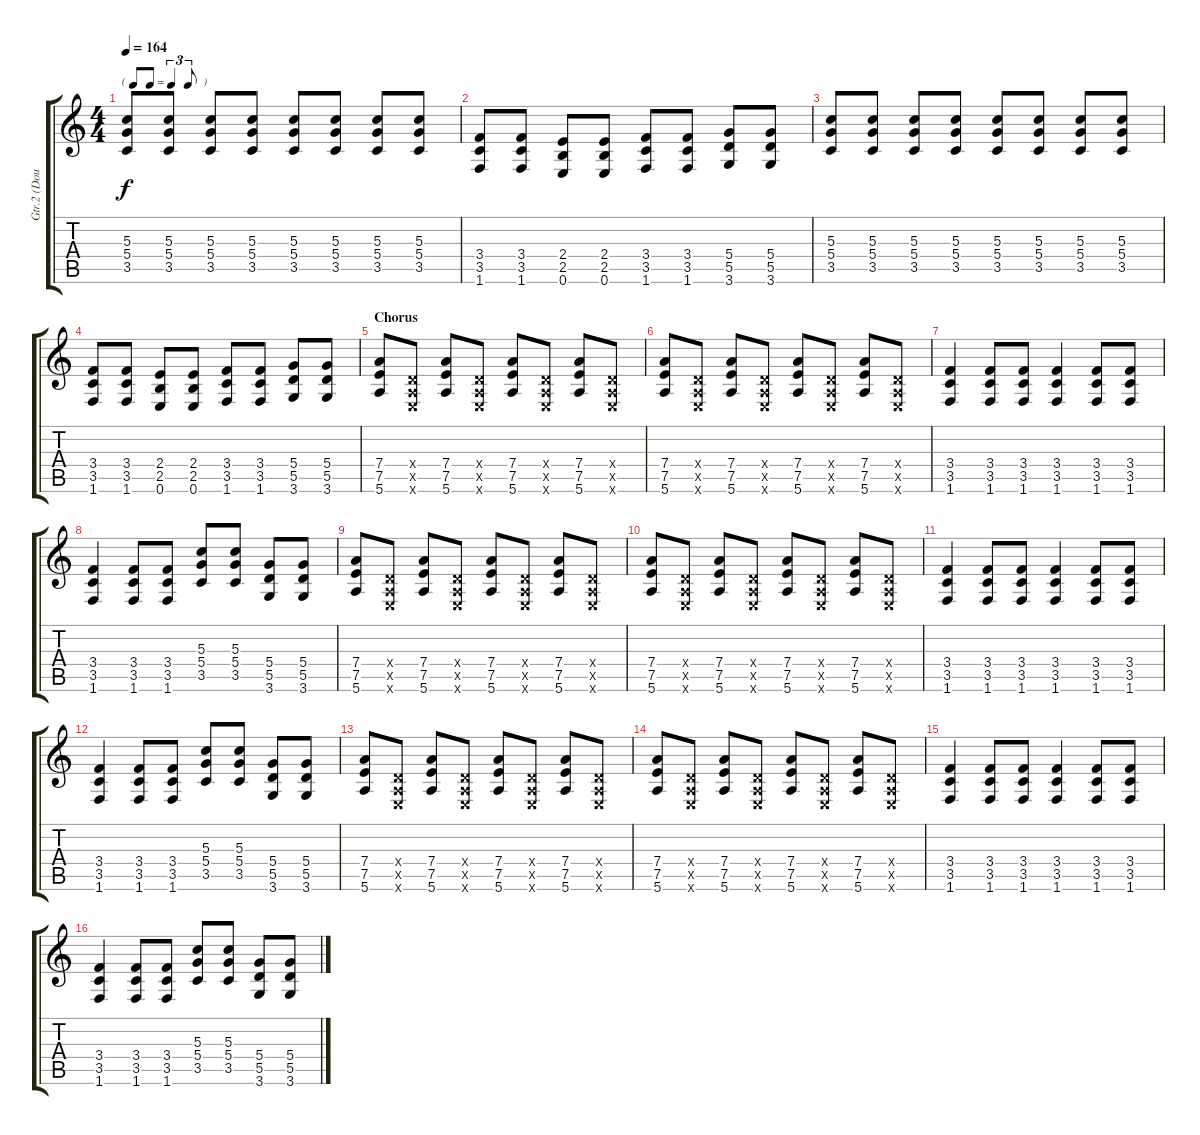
\track ("Gtr.2 (Doubled)" "Gtr.2 (Dou") {instrument overdrivenguitar}
\staff {score tabs}
\tuning (E4 B3 G3 D3 A2 E2) {hide}
\ts (4 4)
\tf triplet8th
\tempo 164
\clef g2
\ks c
(5.3 5.4 3.5).8{dy f} (5.3 5.4 3.5).8 (5.3 5.4 3.5).8 (5.3 5.4 3.5).8 (5.3 5.4 3.5).8 (5.3 5.4 3.5).8 (5.3 5.4 3.5).8 (5.3 5.4 3.5).8 |
(3.4 3.5 1.6).8 (3.4 3.5 1.6).8 (2.4 2.5 0.6).8 (2.4 2.5 0.6).8 (3.4 3.5 1.6).8 (3.4 3.5 1.6).8 (5.4 5.5 3.6).8 (5.4 5.5 3.6).8 |
(5.3 5.4 3.5).8 (5.3 5.4 3.5).8 (5.3 5.4 3.5).8 (5.3 5.4 3.5).8 (5.3 5.4 3.5).8 (5.3 5.4 3.5).8 (5.3 5.4 3.5).8 (5.3 5.4 3.5).8 |
(3.4 3.5 1.6).8 (3.4 3.5 1.6).8 (2.4 2.5 0.6).8 (2.4 2.5 0.6).8 (3.4 3.5 1.6).8 (3.4 3.5 1.6).8 (5.4 5.5 3.6).8 (5.4 5.5 3.6).8 |
\section ("" "Chorus")
(7.4 7.5 5.6).8 (0.4{x} 0.5{x} 0.6{x}).8 (7.4 7.5 5.6).8 (0.4{x} 0.5{x} 0.6{x}).8 (7.4 7.5 5.6).8 (0.4{x} 0.5{x} 0.6{x}).8 (7.4 7.5 5.6).8 (0.4{x} 0.5{x} 0.6{x}).8 |
(7.4 7.5 5.6).8 (0.4{x} 0.5{x} 0.6{x}).8 (7.4 7.5 5.6).8 (0.4{x} 0.5{x} 0.6{x}).8 (7.4 7.5 5.6).8 (0.4{x} 0.5{x} 0.6{x}).8 (7.4 7.5 5.6).8 (0.4{x} 0.5{x} 0.6{x}).8 |
(3.4 3.5 1.6).4 (3.4 3.5 1.6).8 (3.4 3.5 1.6).8 (3.4 3.5 1.6).4 (3.4 3.5 1.6).8 (3.4 3.5 1.6).8 |
(3.4 3.5 1.6).4 (3.4 3.5 1.6).8 (3.4 3.5 1.6).8 (5.3 5.4 3.5).8 (5.3 5.4 3.5).8 (5.4 5.5 3.6).8 (5.4 5.5 3.6).8 |
(7.4 7.5 5.6).8 (0.4{x} 0.5{x} 0.6{x}).8 (7.4 7.5 5.6).8 (0.4{x} 0.5{x} 0.6{x}).8 (7.4 7.5 5.6).8 (0.4{x} 0.5{x} 0.6{x}).8 (7.4 7.5 5.6).8 (0.4{x} 0.5{x} 0.6{x}).8 |
(7.4 7.5 5.6).8 (0.4{x} 0.5{x} 0.6{x}).8 (7.4 7.5 5.6).8 (0.4{x} 0.5{x} 0.6{x}).8 (7.4 7.5 5.6).8 (0.4{x} 0.5{x} 0.6{x}).8 (7.4 7.5 5.6).8 (0.4{x} 0.5{x} 0.6{x}).8 |
(3.4 3.5 1.6).4 (3.4 3.5 1.6).8 (3.4 3.5 1.6).8 (3.4 3.5 1.6).4 (3.4 3.5 1.6).8 (3.4 3.5 1.6).8 |
(3.4 3.5 1.6).4 (3.4 3.5 1.6).8 (3.4 3.5 1.6).8 (5.3 5.4 3.5).8 (5.3 5.4 3.5).8 (5.4 5.5 3.6).8 (5.4 5.5 3.6).8 |
(7.4 7.5 5.6).8 (0.4{x} 0.5{x} 0.6{x}).8 (7.4 7.5 5.6).8 (0.4{x} 0.5{x} 0.6{x}).8 (7.4 7.5 5.6).8 (0.4{x} 0.5{x} 0.6{x}).8 (7.4 7.5 5.6).8 (0.4{x} 0.5{x} 0.6{x}).8 |
(7.4 7.5 5.6).8 (0.4{x} 0.5{x} 0.6{x}).8 (7.4 7.5 5.6).8 (0.4{x} 0.5{x} 0.6{x}).8 (7.4 7.5 5.6).8 (0.4{x} 0.5{x} 0.6{x}).8 (7.4 7.5 5.6).8 (0.4{x} 0.5{x} 0.6{x}).8 |
(3.4 3.5 1.6).4 (3.4 3.5 1.6).8 (3.4 3.5 1.6).8 (3.4 3.5 1.6).4 (3.4 3.5 1.6).8 (3.4 3.5 1.6).8 |
(3.4 3.5 1.6).4 (3.4 3.5 1.6).8 (3.4 3.5 1.6).8 (5.3 5.4 3.5).8 (5.3 5.4 3.5).8 (5.4 5.5 3.6).8 (5.4 5.5 3.6).8
